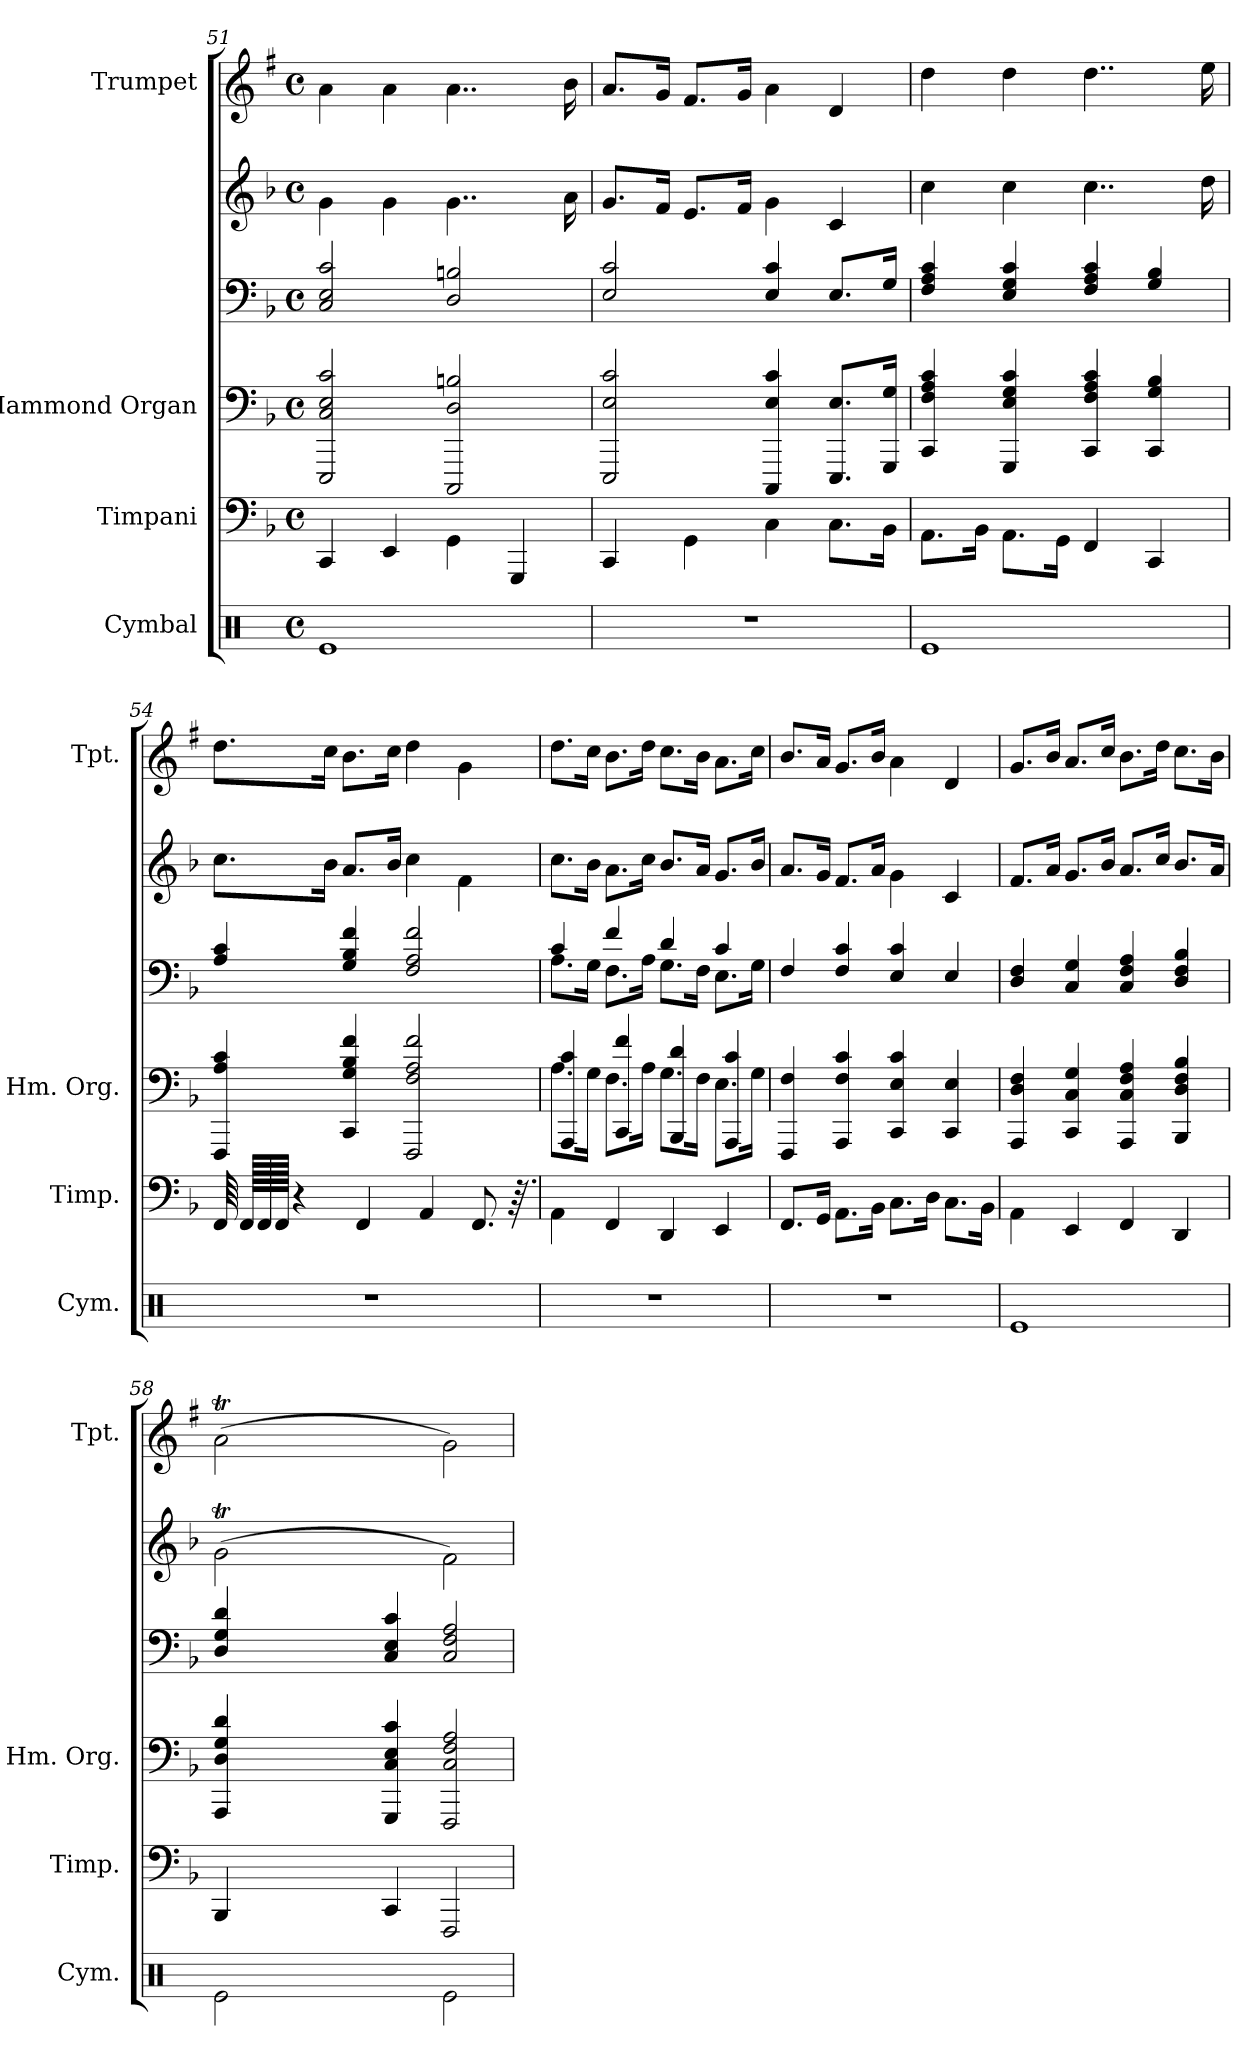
**kern	**kern	**kern	**kern	**kern	**kern
*part4	*part3	*part2	*part2	*part2	*part1
*staff6	*staff5	*staff4	*staff3	*staff2	*staff1
*I"Cymbal	*I"Timpani	*I"Hammond Organ	*	*	*I"Trumpet
*I'Cym.	*I'Timp.	*I'Hm. Org.	*	*	*I'Tpt.
!!LO:LB:g=z
*clefX	*clefF4	*clefF4	*clefF4	*clefG2	*clefG2
*	*	*	*	*	*ITrd1c2
*k[]	*k[b-]	*k[b-]	*k[b-]	*k[b-]	*k[b-]
*M4/4	*M4/4	*M4/4	*M4/4	*M4/4	*M4/4
*met(c)	*met(c)	*met(c)	*met(c)	*met(c)	*met(c)
=51	=51	=51	=51	=51	=51
1Re	4CC/	2EEE/ 2C/ 2E/ 2c/	2C/ 2E/ 2c/	4g\	4g\
.	4EE/	.	.	4g\	4g\
.	4GG\	2CCC/ 2D/ 2Bn/	2D/ 2Bn/	4..g\	4..g\
.	4GGG/	.	.	.	.
.	.	.	.	16a\	16a\
=52	=52	=52	=52	=52	=52
1r	4CC/	2EEE/ 2E/ 2c/	2E/ 2c/	8.g/L	8.g/L
.	.	.	.	16f/Jk	16f/Jk
.	4GG\	.	.	8.e/L	8.e/L
.	.	.	.	16f/Jk	16f/Jk
.	4C\	4CCC/ 4E/ 4c/	4E/ 4c/	4g\	4g\
.	8.C\L	8.EEE/ 8.E/L	8.E/L	4c/	4c/
.	16BB-\Jk	16GGG/ 16G/Jk	16G/Jk	.	.
=53	=53	=53	=53	=53	=53
1Re	8.AA\L	4CC/ 4F/ 4A/ 4c/	4F/ 4A/ 4c/	4cc\	4cc\
.	16BB-\Jk	.	.	.	.
.	8.AA\L	4GGG/ 4E/ 4G/ 4c/	4E/ 4G/ 4c/	4cc\	4cc\
.	16GG\Jk	.	.	.	.
.	4FF/	4CC/ 4F/ 4A/ 4c/	4F/ 4A/ 4c/	4..cc\	4..cc\
.	4CC/	4CC/ 4G/ 4B-/	4G/ 4B-/	.	.
.	.	.	.	16dd\	16dd\
=54	=54	=54	=54	=54	=54
1r	64FF/	4FFF/ 4A/ 4c/	4A/ 4c/	8.cc\L	8.cc\L
.	128FF/LLLLL	.	.	.	.
.	128FF/	.	.	.	.
.	128FF/JJJJJ	.	.	.	.
.	4r	.	.	.	.
.	.	.	.	16b-\Jk	16b-\Jk
.	.	4CC/ 4G/ 4B-/ 4f/	4G/ 4B-/ 4f/	8.a/L	8.a\L
.	4FF/	.	.	.	.
.	.	.	.	16b-/Jk	16b-\Jk
.	.	2FFF/ 2F/ 2A/ 2f/	2F/ 2A/ 2f/	4cc\	4cc\
.	4AA/	.	.	.	.
.	.	.	.	4f\	4f\
.	8.FF/	.	.	.	.
.	64.r	.	.	.	.
=55	=55	=55	=55	=55	=55
*	*	*^	*^	*	*
1r	4AA\	8.A\L	4AAA/ 4c/	4c/	8.A\L	8.cc\L	8.cc\L
.	.	16G\Jk	.	.	16G\Jk	16b-\Jk	16b-\Jk
.	4FF/	8.F\L	4CC/ 4f/	4f/	8.F\L	8.a\L	8.a\L
.	.	16A\Jk	.	.	16A\Jk	16cc\Jk	16cc\Jk
.	4DD/	8.G\L	4BBB-/ 4d/	4d/	8.G\L	8.b-/L	8.b-\L
.	.	16F\Jk	.	.	16F\Jk	16a/Jk	16a\Jk
.	4EE/	8.E\L	4AAA/ 4c/	4c/	8.E\L	8.g/L	8.g\L
.	.	16G\Jk	.	.	16G\Jk	16b-/Jk	16b-\Jk
*	*	*v	*v	*	*	*	*
*	*	*	*v	*v	*	*
=56	=56	=56	=56	=56	=56
1r	8.FF/L	4FFF/ 4F/	4F/	8.a/L	8.a/L
.	16GG/Jk	.	.	16g/Jk	16g/Jk
.	8.AA\L	4AAA/ 4F/ 4c/	4F/ 4c/	8.f/L	8.f/L
.	16BB-\Jk	.	.	16a/Jk	16a/Jk
.	8.C\L	4CC/ 4E/ 4c/	4E/ 4c/	4g\	4g\
.	16D\Jk	.	.	.	.
.	8.C\L	4CC/ 4E/	4E/	4c/	4c/
.	16BB-\Jk	.	.	.	.
!!LO:LB:g=z
=57	=57	=57	=57	=57	=57
1Re	4AA\	4AAA/ 4D/ 4F/	4D/ 4F/	8.f/L	8.f/L
.	.	.	.	16a/Jk	16a/Jk
.	4EE/	4CC/ 4C/ 4G/	4C/ 4G/	8.g/L	8.g/L
.	.	.	.	16b-/Jk	16b-/Jk
.	4FF/	4AAA/ 4C/ 4F/ 4A/	4C/ 4F/ 4A/	8.a/L	8.a\L
.	.	.	.	16cc/Jk	16cc\Jk
.	4DD/	4BBB-/ 4D/ 4F/ 4B-/	4D/ 4F/ 4B-/	8.b-/L	8.b-\L
.	.	.	.	16a/Jk	16a\Jk
=58	=58	=58	=58	=58	=58
*	*	*	*	*^	*^
2Re\	4BBB-/	4AAA/ 4D/ 4G/ 4d/	4D/ 4G/ 4d/	(>2gT\	32gyy	(>2gT\	32gyy
.	.	.	.	.	32ayy	.	32ayy
.	.	.	.	.	32gyy	.	32gyy
.	.	.	.	.	32ayy	.	32ayy
.	.	.	.	.	32gyy	.	32gyy
.	.	.	.	.	32ayy	.	32ayy
.	.	.	.	.	32gyy	.	32gyy
.	.	.	.	.	32ayy	.	32ayy
.	4CC/	4GGG/ 4C/ 4E/ 4c/	4C/ 4E/ 4c/	.	8.gyy	.	8.gyy
.	.	.	.	.	16fyy	.	16fyy
2Re\	2FFF/	2FFF/ 2C/ 2F/ 2A/	2C/ 2F/ 2A/	2f\)	2ryy	2f\)	2ryy
*	*	*	*	*v	*v	*	*
*	*	*	*	*	*v	*v
=	=	=	=	=	=
*-	*-	*-	*-	*-	*-
